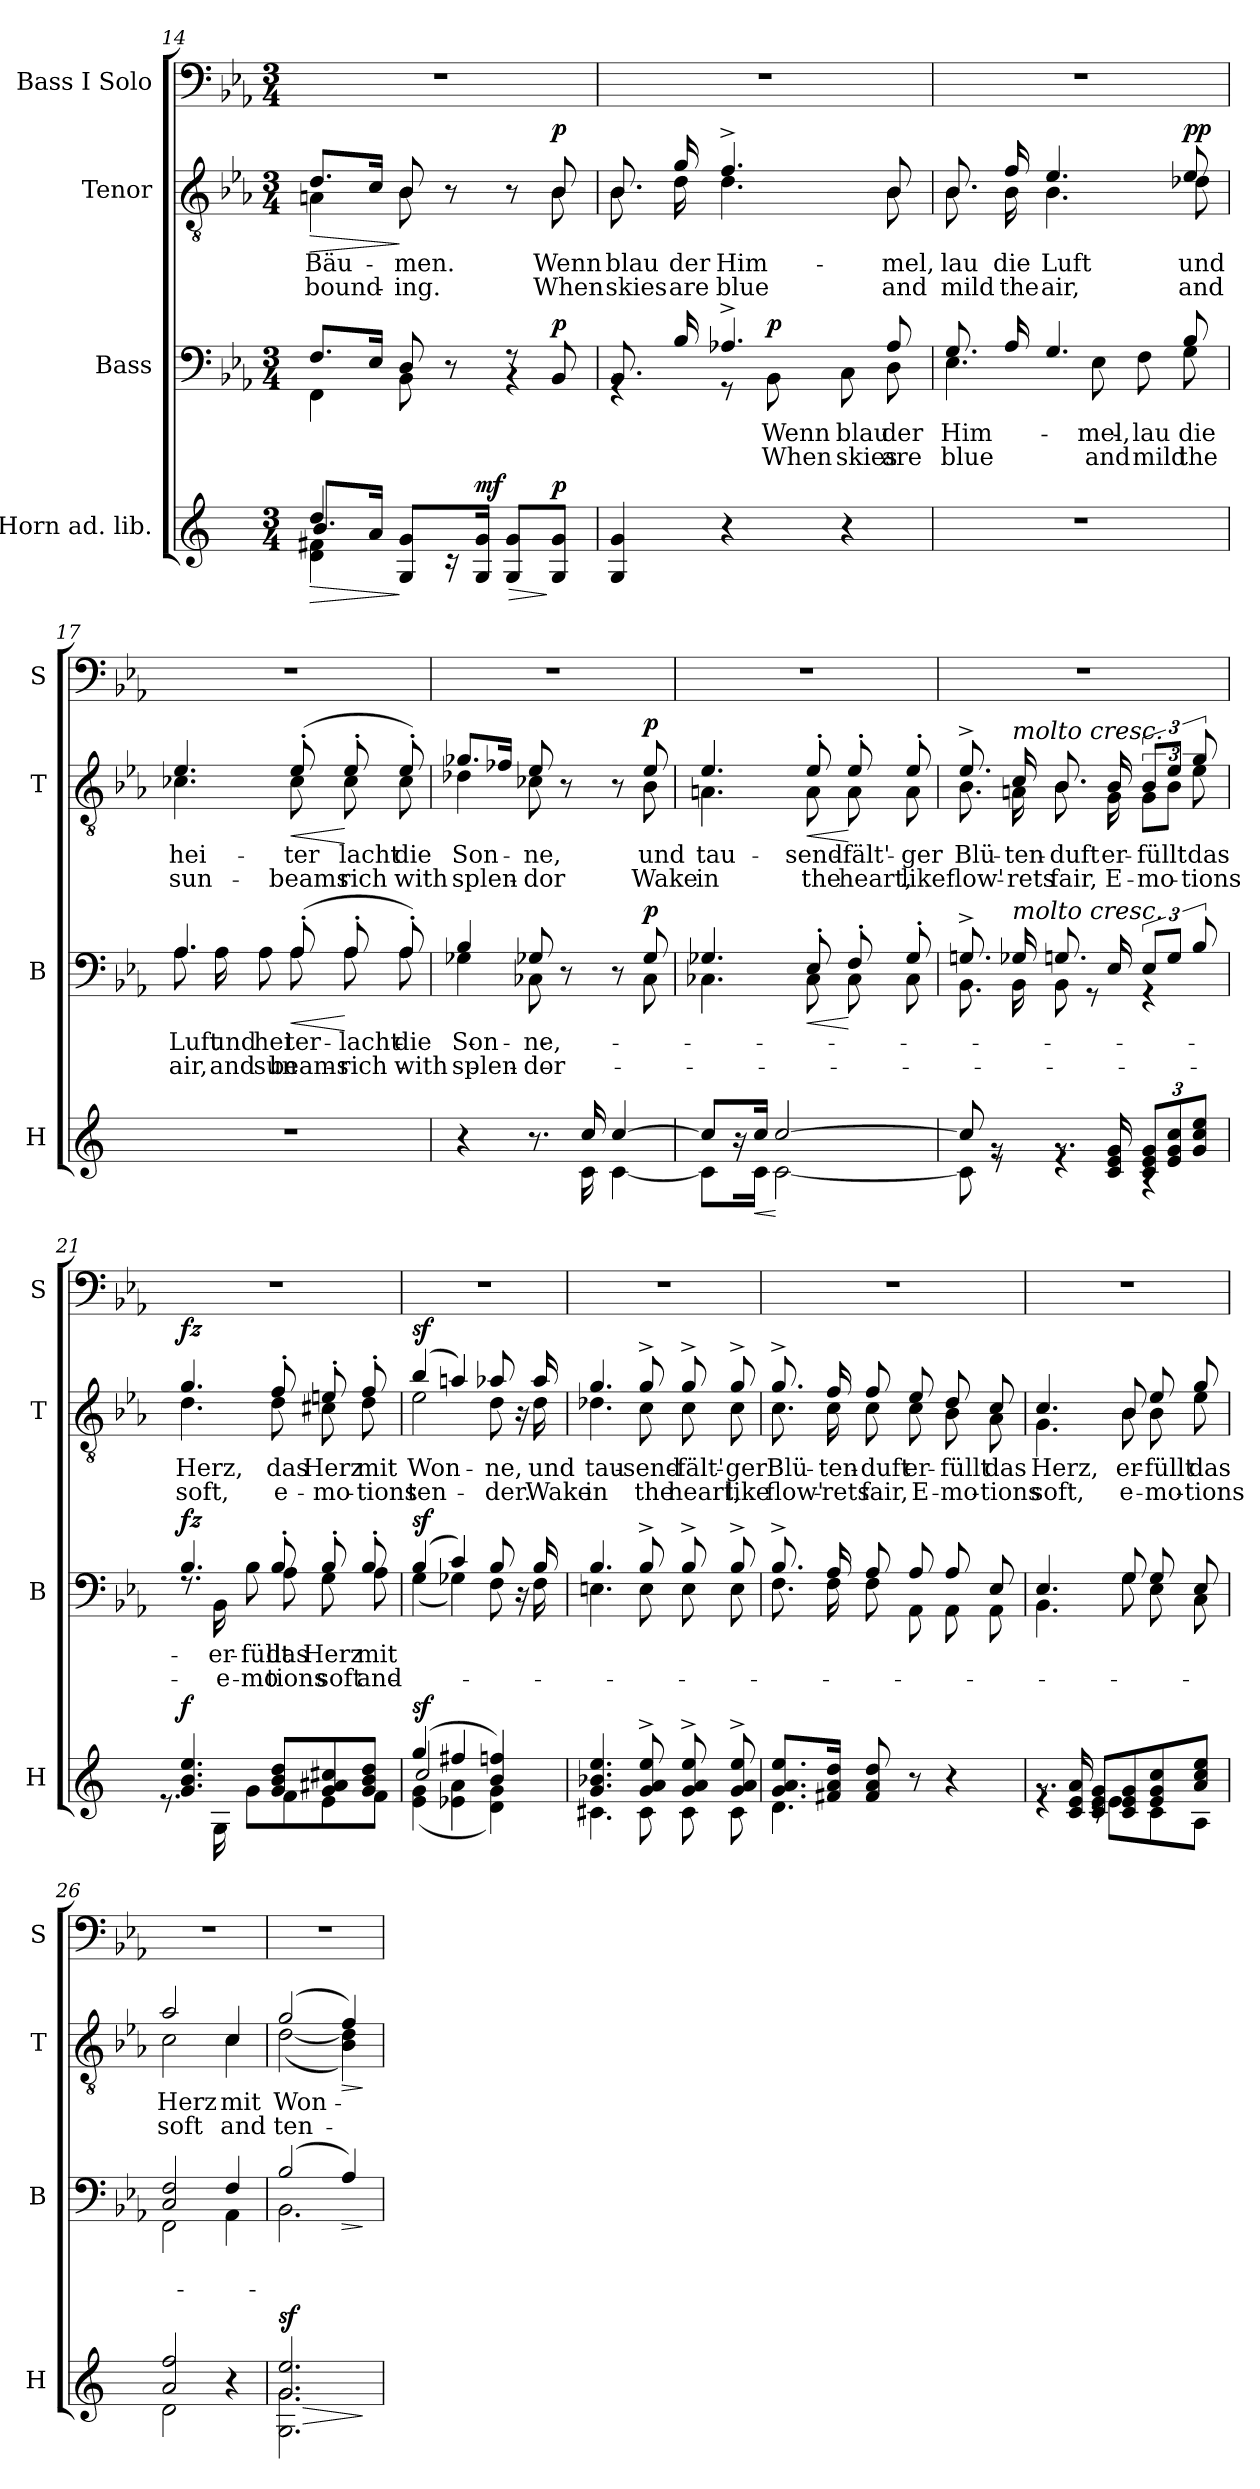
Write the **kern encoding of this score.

**kern	**dynam	**kern	**text	**text	**dynam	**kern	**text	**text	**dynam	**kern
*part4	*part4	*part3	*part3	*part3	*part3	*part2	*part2	*part2	*part2	*part1
*staff4	*staff4	*staff3	*staff3	*staff3	*staff3	*staff2	*staff2	*staff2	*staff2	*staff1
*I"Horn ad. lib.	*	*I"Bass	*	*	*	*I"Tenor	*	*	*	*I"Bass I Solo
*I'H	*	*I'B	*	*	*	*I'T	*	*	*	*I'S
*clefG2	*	*clefF4	*	*	*	*clefGv2	*	*	*	*clefF4
*ITrd4c7	*	*	*	*	*	*	*	*	*	*
*k[b-]	*	*k[b-e-a-]	*	*	*	*k[b-e-a-]	*	*	*	*k[b-e-a-]
*M3/4	*	*M3/4	*	*	*	*M3/4	*	*	*	*M3/4
=14	=14	=14	=14	=14	=14	=14	=14	=14	=14	=14
!	!LO:HP:b	!	!	!	!	!	!LO:LY:b	!LO:LY:b	!LO:HP:b	!
*^	*	*^	*	*	*	*^	*	*	*	*
*	*^	*	*	*	*	*	*	*	*	*	*	*	*
4g/	4G\ 4Bn\	8.e/L	>	8.F/L	4FF\	.	.	.	8.d/L	4An\	Bäu-	-bound-	>	2.r
.	.	16d/Jk	.	16E-/Jk	.	.	.	.	16c/Jk	.	.	.	.	.
!	!	!	!	!	!	!	!	!	!	!	!LO:LY:b	!LO:LY:b	!	!
8C/ 8c/L	2ryy	2ryy	]	8D/	8BB-\	.	.	.	8B-/	8B-\	-men.	-ing.	]	.
16rc	.	.	.	8r	8ryy	.	.	.	8r	8ryy	.	.	.	.
!	!	!	!LO:HP:b	!	!	!	!	!	!	!	!	!	!	!
!	!	!	!LO:DY:n=1:a	!	!	!	!	!	!	!	!	!	!	!
16C/ 16c/Jk	.	.	> mf	.	.	.	.	.	.	.	.	.	.	.
8C/ 8c/L	.	.	.	8r	4rBB	.	.	.	8r	8ryy	.	.	.	.
!	!	!	!LO:DY:n=2:a	!	!	!	!	!LO:DY:a	!	!	!LO:LY:b	!LO:LY:b	!LO:DY:a	!
8C/ 8c/J	.	.	] p	8BB-/	.	.	.	p	8B-/	8B-\	Wenn	When	p	.
*v	*v	*v	*	*	*	*	*	*	*	*	*	*	*	*
!!LO:LB:g=z
=15	=15	=15	=15	=15	=15	=15	=15	=15	=15	=15	=15	=15
!	!	!	!	!	!	!	!	!	!LO:LY:b	!LO:LY:b	!	!
4C/ 4c/	.	8.BB-/	4rGG	.	.	.	8.B-/	8.B-\	blau	skies	.	2.r
!	!	!	!	!	!	!	!	!	!LO:LY:b	!LO:LY:b	!	!
.	.	16B-/	.	.	.	.	16g/	16d\	der	are	.	.
!	!	!	!	!	!	!	!	!	!LO:LY:b	!LO:LY:b	!	!
4r	.	4.A-X^/	8rGG	.	.	.	4.f^/	4.d\	Him-	blue	.	.
!	!	!	!	!LO:LY:b	!LO:LY:b	!LO:DY:b	!	!	!	!	!	!
.	.	.	8BB-\	Wenn	When	p	.	.	.	.	.	.
!	!	!	!	!LO:LY:b	!LO:LY:b	!	!	!	!	!	!	!
4r	.	.	8C\	blau	skies	.	.	.	.	.	.	.
!	!	!	!	!LO:LY:b	!LO:LY:b	!	!	!	!LO:LY:b	!LO:LY:b	!	!
.	.	8A-/	8D\	der	are	.	8B-/	8B-\	-mel,	and	.	.
=16	=16	=16	=16	=16	=16	=16	=16	=16	=16	=16	=16	=16
!	!	!	!	!LO:LY:b	!LO:LY:b	!	!	!	!LO:LY:b	!LO:LY:b	!	!
2.r	.	8.G/	4.E-\	Him-	blue	.	8.B-/	8.B-\	lau	mild	.	2.r
!	!	!	!	!	!	!	!	!	!LO:LY:b	!LO:LY:b	!	!
.	.	16A-/	.	.	.	.	16f/	16B-\	die	the	.	.
!	!	!	!	!	!	!	!	!	!LO:LY:b	!LO:LY:b	!	!
.	.	4.G/	.	.	.	.	4.e-/	4.B-\	Luft	air,	.	.
!	!	!	!	!LO:LY:b	!LO:LY:b	!	!	!	!	!	!	!
.	.	.	8E-\	-mel,	and	.	.	.	.	.	.	.
!	!	!	!	!LO:LY:b	!LO:LY:b	!	!	!	!	!	!	!
.	.	.	8F\	lau	mild	.	.	.	.	.	.	.
!	!	!	!	!LO:LY:b	!LO:LY:b	!	!	!	!LO:LY:b	!LO:LY:b	!LO:DY:a	!
.	.	8B-/	8G\	die	the	.	8e-/	8d-X\	und	and	pp	.
=17	=17	=17	=17	=17	=17	=17	=17	=17	=17	=17	=17	=17
!	!	!	!	!LO:LY:b	!LO:LY:b	!	!	!	!LO:LY:b	!LO:LY:b	!	!
2.r	.	4.A-/	8.A-\	Luft	air,	.	4.e-/	4.c-X\	hei-	sun-	.	2.r
!	!	!	!	!LO:LY:b	!LO:LY:b	!	!	!	!	!	!	!
.	.	.	16A-\	und	and	.	.	.	.	.	.	.
!	!	!	!	!LO:LY:b	!LO:LY:b	!	!	!	!	!	!	!
.	.	.	8A-\	hei-	sun-	.	.	.	.	.	.	.
!	!	!	!	!LO:LY:b	!LO:LY:b	!LO:HP:b	!	!	!LO:LY:b	!LO:LY:b	!LO:HP:b	!
.	.	(8A-'/	8A-\	-ter	-beams	<	(8e-'/	8c-\	-ter	-beams	<	.
!	!	!	!	!LO:LY:b	!LO:LY:b	!	!	!	!LO:LY:b	!LO:LY:b	!	!
.	.	8A-'/	8A-\	lacht	rich	[	8e-'/	8c-\	lacht	rich	[	.
!	!	!	!	!LO:LY:b	!LO:LY:b	!	!	!	!LO:LY:b	!LO:LY:b	!	!
.	.	8A-'/)	8A-\	die	with	.	8e-'/)	8c-\	die	with	.	.
!!LO:PB:g=z
=18	=18	=18	=18	=18	=18	=18	=18	=18	=18	=18	=18	=18
*^	*	*	*	*	*	*	*	*	*	*	*	*
!	!	!	!	!	!LO:LY:b	!LO:LY:b	!	!	!	!LO:LY:b	!LO:LY:b	!	!
4r	4ryy	.	4B-/	4G-X\	Son-	splen-	.	8.g-X/L	4d-X\	Son-	splen-	.	2.r
.	.	.	.	.	.	.	.	16f-X/Jk	.	.	.	.	.
!	!	!	!	!	!LO:LY:b	!LO:LY:b	!	!	!	!LO:LY:b	!LO:LY:b	!	!
8.r	8.ryy	.	8G-X/	8C-X\	-ne,	-dor	.	8e-/	8c-X\	-ne,	-dor	.	.
.	.	.	8r	8ryy	.	.	.	8r	8ryy	.	.	.	.
16f/	16F\	.	.	.	.	.	.	.	.	.	.	.	.
[4f/	[4F\	.	8r	8ryy	.	.	.	8r	8ryy	.	.	.	.
!	!	!	!	!	!	!	!LO:DY:a	!	!	!LO:LY:b	!LO:LY:b	!LO:DY:a	!
.	.	.	8G-/	8C-\	.	.	p	8e-/	8B-\	und	Wake	p	.
=19	=19	=19	=19	=19	=19	=19	=19	=19	=19	=19	=19	=19	=19
!	!	!	!	!	!	!	!	!	!	!LO:LY:b	!LO:LY:b	!	!
8f/L]	8F\L]	.	4.G-X/	4.C-X\	.	.	.	4.e-/	4.An\	tau-	in	.	2.r
16r	16ryy	.	.	.	.	.	.	.	.	.	.	.	.
!	!	!LO:HP:b	!	!	!	!	!	!	!	!	!	!	!
16f/Jk	16F\Jk	<	.	.	.	.	.	.	.	.	.	.	.
[2f/	[2F\	[	.	.	.	.	.	.	.	.	.	.	.
!	!	!	!	!	!	!	!LO:HP:b	!	!	!LO:LY:b	!LO:LY:b	!LO:HP:b	!
.	.	.	8E-'/	8C-\	.	.	<	8e-'/	8A\	-send-	the	<	.
!	!	!	!	!	!	!	!	!	!	!LO:LY:b	!LO:LY:b	!	!
.	.	.	8F'/	8C-\	.	.	[	8e-'/	8A\	-fält'-	heart,	[	.
!	!	!	!	!	!	!	!	!	!	!LO:LY:b	!LO:LY:b	!	!
.	.	.	8G-'/	8C-\	.	.	.	8e-'/	8A\	-ger	like	.	.
=20	=20	=20	=20	=20	=20	=20	=20	=20	=20	=20	=20	=20	=20
!	!	!	!	!	!	!	!	!	!	!LO:LY:b	!LO:LY:b	!	!
8f/]	8F\]	.	8.Gn^/	8.BB-\	.	.	.	8.e-^/	8.B-\	Blü-	flow'-	.	2.r
8rg	8re	.	.	.	.	.	.	.	.	.	.	.	.
!	!	!	!	!	!	!	!	!LO:TX:a:i:t=molto cresc.	!	!	!	!	!
!	!	!	!LO:TX:a:i:t=molto cresc.	!	!	!	!	!	!	!	!	!	!
!	!	!	!	!	!	!	!	!	!	!LO:LY:b	!LO:LY:b	!	!
.	.	.	16G-X/	16BB-\	.	.	.	16c/	16An\	-ten-	-rets	.	.
!	!	!	!	!	!	!	!	!	!	!LO:LY:b	!LO:LY:b	!	!
8.rg	4re	.	8.Gn/	8BB-\	.	.	.	8.B-/	8.B-\	-duft	fair,	.	.
.	.	.	.	8r	.	.	.	.	.	.	.	.	.
!	!	!	!	!	!	!	!	!	!	!LO:LY:b	!LO:LY:b	!	!
16F/ 16A/ 16c/	.	.	16E-/	.	.	.	.	16B-/	16G\	er-	E-	.	.
!	!	!	!	!	!	!	!	!	!	!LO:LY:b	!LO:LY:b	!	!
12F/ 12A/ 12c/L	4rA	.	12E-/L	4r	.	.	.	12B-/L	12G\L	-füllt	-mo-	.	.
12A/ 12c/ 12f/	.	.	12G/J	.	.	.	.	12e-/J	12B-\J	.	.	.	.
!	!	!	!	!	!	!	!	!	!	!LO:LY:b	!LO:LY:b	!	!
12c/ 12f/ 12a/J	.	.	12B-/	.	.	.	.	12g/	12e-\	das	-tions	.	.
!!LO:LB:g=z
=21	=21	=21	=21	=21	=21	=21	=21	=21	=21	=21	=21	=21	=21
!	!	!LO:DY:a	!	!	!	!	!LO:DY:a	!	!	!LO:LY:b	!LO:LY:b	!LO:DY:a	!
4.c/ 4.e/ 4.a/	8.re	f	4.B-/	8.rF	.	.	fz	4.g/	4.d\	Herz,	soft,	fz	2.r
!	!	!	!	!	!LO:LY:b	!LO:LY:b	!	!	!	!	!	!	!
.	16C\	.	.	16BB-\	er-	e-	.	.	.	.	.	.	.
!	!	!	!	!	!LO:LY:b	!LO:LY:b	!	!	!	!	!	!	!
.	8c\L	.	.	8B-\	-füllt	-mo-	.	.	.	.	.	.	.
!	!	!	!	!	!LO:LY:b	!LO:LY:b	!	!	!	!LO:LY:b	!LO:LY:b	!	!
8c/ 8e/ 8g/L	8B-\	.	8B-'/	8A-\	das	-tions	.	8f'/	8d\	das	e-	.	.
!	!	!	!	!	!LO:LY:b	!LO:LY:b	!	!	!	!LO:LY:b	!LO:LY:b	!	!
8c/ 8d#X/ 8f#X/	8A\	.	8B-'/	8G\	Herz	soft	.	8en'/	8c#X\	Herz	-mo-	.	.
!	!	!	!	!	!LO:LY:b	!LO:LY:b	!	!	!	!LO:LY:b	!LO:LY:b	!	!
8c/ 8e/ 8g/J	8B-\J	.	8B-'/	8A-\	mit	and	.	8f'/	8d\	mit	-tions	.	.
=22	=22	=22	=22	=22	=22	=22	=22	=22	=22	=22	=22	=22	=22
*	*^	*	*	*	*	*	*	*	*	*	*	*	*
!	!	!	!LO:DY:a	!	!	!	!	!LO:DY:a	!	!	!LO:LY:b	!LO:LY:b	!LO:DY:a	!
(4cc/	(4A\ 4c\	2f/	sf	(4B-/	(4G\	.	.	sf	(4b-/	2e-\	Won-	ten-	sf	2.r
4bn/	4A-X\ 4d\	.	.	4c/)	4G-X\)	.	.	.	4an/)	.	.	.	.	.
!	!	!	!	!	!	!	!	!	!	!	!LO:LY:b	!LO:LY:b	!	!
4e/ 4b-X/)	4G\ 4c\)	4ryy	.	8B-/	8F\	.	.	.	8a-X/	8d\	-ne,	-der.	.	.
.	.	.	.	16r	16ryy	.	.	.	16r	16ryy	.	.	.	.
!	!	!	!	!	!	!	!	!	!	!	!LO:LY:b	!LO:LY:b	!	!
.	.	.	.	16B-/	16F\	.	.	.	16a-/	16d\	und	Wake	.	.
*	*v	*v	*	*	*	*	*	*	*	*	*	*	*	*
=23	=23	=23	=23	=23	=23	=23	=23	=23	=23	=23	=23	=23	=23
!	!	!	!	!	!	!	!	!	!	!LO:LY:b	!LO:LY:b	!	!
4.c/ 4.e-X/ 4.a/	4.F#X\	.	4.B-/	4.En\	.	.	.	4.g/	4.d-X\	tau-	in	.	2.r
!	!	!	!	!	!	!	!	!	!	!LO:LY:b	!LO:LY:b	!	!
8c/^ 8d/^ 8a/^	8F#\	.	8B-^/	8E\	.	.	.	8g^/	8c\	-send-	the	.	.
!	!	!	!	!	!	!	!	!	!	!LO:LY:b	!LO:LY:b	!	!
8c/^ 8d/^ 8a/^	8F#\	.	8B-^/	8E\	.	.	.	8g^/	8c\	-fält'-	heart,	.	.
!	!	!	!	!	!	!	!	!	!	!LO:LY:b	!LO:LY:b	!	!
8c/^ 8d/^ 8a/^	8F#\	.	8B-^/	8E\	.	.	.	8g^/	8c\	-ger	like	.	.
!!LO:LB:g=z
=24	=24	=24	=24	=24	=24	=24	=24	=24	=24	=24	=24	=24	=24
!	!	!	!	!	!	!	!	!	!	!LO:LY:b	!LO:LY:b	!	!
8.c/ 8.d/ 8.a/L	4.G\	.	8.B-^/	8.F\	.	.	.	8.g^/	8.c\	Blü-	flow'-	.	2.r
!	!	!	!	!	!	!	!	!	!	!LO:LY:b	!LO:LY:b	!	!
16Bn/ 16d/ 16g/Jk	.	.	16A-/	16F\	.	.	.	16f/	16c\	-ten-	-rets	.	.
!	!	!	!	!	!	!	!	!	!	!LO:LY:b	!LO:LY:b	!	!
8B/ 8d/ 8g/	.	.	8A-/	8F\	.	.	.	8f/	8c\	-duft	fair,	.	.
!	!	!	!	!	!	!	!	!	!	!LO:LY:b	!LO:LY:b	!	!
8r	8ryy	.	8A-/	8AA-\	.	.	.	8e-/	8c\	er-	E-	.	.
!	!	!	!	!	!	!	!	!	!	!LO:LY:b	!LO:LY:b	!	!
4r	4ryy	.	8A-/	8AA-\	.	.	.	8d/	8B-\	-füllt	-mo-	.	.
!	!	!	!	!	!	!	!	!	!	!LO:LY:b	!LO:LY:b	!	!
.	.	.	8E-/	8AA-\	.	.	.	8c/	8A-\	das	-tions	.	.
=25	=25	=25	=25	=25	=25	=25	=25	=25	=25	=25	=25	=25	=25
!	!	!	!	!	!	!	!	!	!	!LO:LY:b	!LO:LY:b	!	!
8.rg	4re	.	4.E-/	4.BB-\	.	.	.	4.c/	4.G\	Herz,	soft,	.	2.r
16F/ 16A/ 16d/	.	.	.	.	.	.	.	.	.	.	.	.	.
8F/ 8A/ 8c/L	8rc	.	.	.	.	.	.	.	.	.	.	.	.
!	!	!	!	!	!	!	!	!	!	!LO:LY:b	!LO:LY:b	!	!
8F/ 8A/ 8c/	8A\L	.	8G/	8G\	.	.	.	8B-/	8B-\	er-	e-	.	.
!	!	!	!	!	!	!	!	!	!	!LO:LY:b	!LO:LY:b	!	!
8A/ 8c/ 8f/	8F\	.	8G/	8E-\	.	.	.	8e-/	8B-\	-füllt	-mo-	.	.
!	!	!	!	!	!	!	!	!	!	!LO:LY:b	!LO:LY:b	!	!
8d/ 8f/ 8a/J	8D\J	.	8E-/	8C\	.	.	.	8g/	8e-\	das	-tions	.	.
=26	=26	=26	=26	=26	=26	=26	=26	=26	=26	=26	=26	=26	=26
!	!	!	!	!	!	!	!	!	!	!LO:LY:b	!LO:LY:b	!	!
2d/ 2b-/	2G\	.	2C/ 2F/	2FF\	.	.	.	2a-/	2c\	Herz	soft	.	2.r
!	!	!	!	!	!	!	!	!	!	!LO:LY:b	!LO:LY:b	!	!
4r	4rgyy	.	4F/	4AA-\	.	.	.	4c/	4c\	mit	and	.	.
=27	=27	=27	=27	=27	=27	=27	=27	=27	=27	=27	=27	=27	=27
!	!	!LO:HP:b	!	!	!	!	!	!	!	!LO:LY:b	!LO:LY:b	!	!
!	!	!LO:DY:n=1:a	!	!	!	!	!	!	!	!	!	!	!
2.c/ 2.a/	2.C\ 2.c\	> sf	(2B-/	2.BB-\	.	.	.	(2g/	([2d\	Won-	ten-	.	2.r
!	!	!	!	!	!	!	!LO:HP:b	!	!	!	!	!LO:HP:b	!
.	.	.	4A-/)	.	.	.	>	4f/)	4B-\ 4d\])	.	.	>	.
*v	*v	*	*	*	*	*	*	*v	*v	*	*	*	*
*	*	*v	*v	*	*	*	*	*	*	*	*
.	]	.	.	.	]	.	.	.	]	.
=	=	=	=	=	=	=	=	=	=	=
*-	*-	*-	*-	*-	*-	*-	*-	*-	*-	*-
